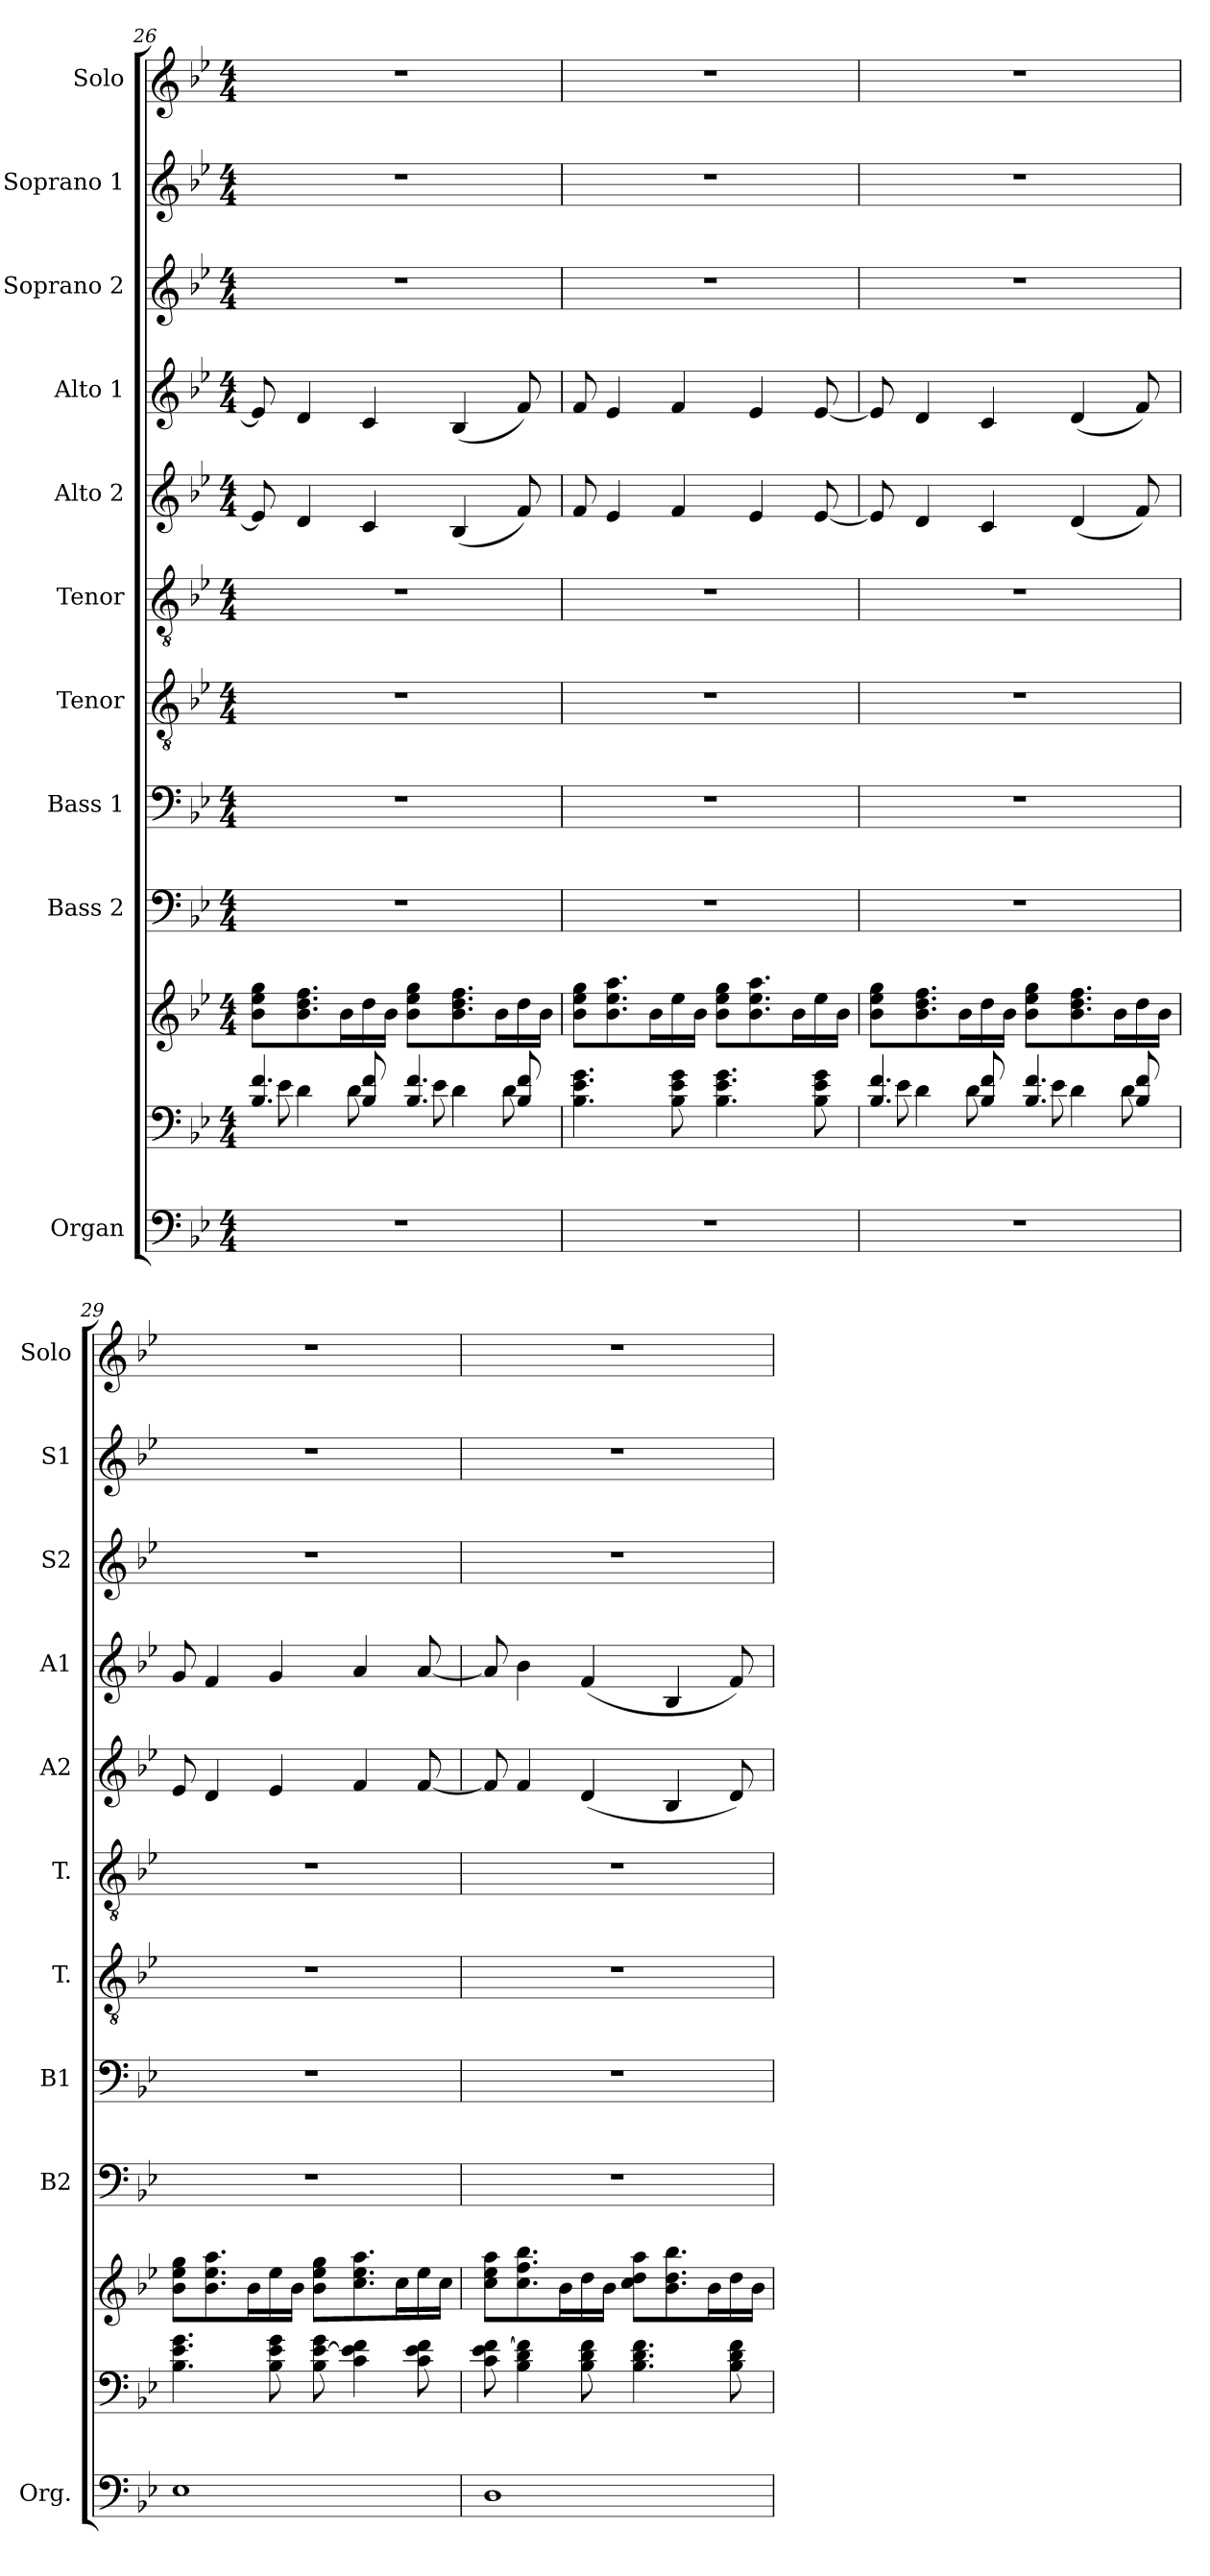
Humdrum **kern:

**kern	**kern	**kern	**kern	**kern	**kern	**kern	**kern	**kern	**kern	**kern	**kern
*part10	*part10	*part10	*part9	*part8	*part7	*part6	*part5	*part4	*part3	*part2	*part1
*staff12	*staff11	*staff10	*staff9	*staff8	*staff7	*staff6	*staff5	*staff4	*staff3	*staff2	*staff1
*I"Organ	*	*	*I"Bass 2	*I"Bass 1	*I"Tenor	*I"Tenor	*I"Alto 2	*I"Alto 1	*I"Soprano 2	*I"Soprano 1	*I"Solo
*I'Org.	*	*	*I'B2	*I'B1	*I'T.	*I'T.	*I'A2	*I'A1	*I'S2	*I'S1	*I'Solo
*clefF4	*clefF4	*clefG2	*clefF4	*clefF4	*clefGv2	*clefGv2	*clefG2	*clefG2	*clefG2	*clefG2	*clefG2
*k[b-e-]	*k[b-e-]	*k[b-e-]	*k[b-e-]	*k[b-e-]	*k[b-e-]	*k[b-e-]	*k[b-e-]	*k[b-e-]	*k[b-e-]	*k[b-e-]	*k[b-e-]
*M4/4	*M4/4	*M4/4	*M4/4	*M4/4	*M4/4	*M4/4	*M4/4	*M4/4	*M4/4	*M4/4	*M4/4
=26	=26	=26	=26	=26	=26	=26	=26	=26	=26	=26	=26
*	*^	*	*	*	*	*	*	*	*	*	*
1r	4.B-/ 4.f/	8e-\	8b-\ 8ee-\ 8gg\L	1r	1r	1r	1r	8e-/]	8e-/]	1r	1r	1r
.	.	4d\	8.b-\ 8.dd\ 8.ff\	.	.	.	.	4d/	4d/	.	.	.
.	.	.	16b-\L	.	.	.	.	.	.	.	.	.
.	8B-/ 8f/	8d\	16dd\	.	.	.	.	4c/	4c/	.	.	.
.	.	.	16b-\JJ	.	.	.	.	.	.	.	.	.
.	4.B-/ 4.f/	8e-\	8b-\ 8ee-\ 8gg\L	.	.	.	.	.	.	.	.	.
.	.	4d\	8.b-\ 8.dd\ 8.ff\	.	.	.	.	(<4B-/	(<4B-/	.	.	.
.	.	.	16b-\L	.	.	.	.	.	.	.	.	.
.	8B-/ 8f/	8d\	16dd\	.	.	.	.	8f/)	8f/)	.	.	.
.	.	.	16b-\JJ	.	.	.	.	.	.	.	.	.
*	*v	*v	*	*	*	*	*	*	*	*	*	*
=27	=27	=27	=27	=27	=27	=27	=27	=27	=27	=27	=27
1r	4.B-\ 4.e-\ 4.g\	8b-\ 8ee-\ 8gg\L	1r	1r	1r	1r	8f/	8f/	1r	1r	1r
.	.	8.b-\ 8.ee-\ 8.aa\	.	.	.	.	4e-/	4e-/	.	.	.
.	.	16b-\L	.	.	.	.	.	.	.	.	.
.	8B-\ 8e-\ 8g\	16ee-\	.	.	.	.	4f/	4f/	.	.	.
.	.	16b-\JJ	.	.	.	.	.	.	.	.	.
.	4.B-\ 4.e-\ 4.g\	8b-\ 8ee-\ 8gg\L	.	.	.	.	.	.	.	.	.
.	.	8.b-\ 8.ee-\ 8.aa\	.	.	.	.	4e-/	4e-/	.	.	.
.	.	16b-\L	.	.	.	.	.	.	.	.	.
.	8B-\ 8e-\ 8g\	16ee-\	.	.	.	.	[8e-/	[8e-/	.	.	.
.	.	16b-\JJ	.	.	.	.	.	.	.	.	.
=28	=28	=28	=28	=28	=28	=28	=28	=28	=28	=28	=28
*	*^	*	*	*	*	*	*	*	*	*	*
1r	4.B-/ 4.f/	8e-\	8b-\ 8ee-\ 8gg\L	1r	1r	1r	1r	8e-/]	8e-/]	1r	1r	1r
.	.	4d\	8.b-\ 8.dd\ 8.ff\	.	.	.	.	4d/	4d/	.	.	.
.	.	.	16b-\L	.	.	.	.	.	.	.	.	.
.	8B-/ 8f/	8d\	16dd\	.	.	.	.	4c/	4c/	.	.	.
.	.	.	16b-\JJ	.	.	.	.	.	.	.	.	.
.	4.B-/ 4.f/	8e-\	8b-\ 8ee-\ 8gg\L	.	.	.	.	.	.	.	.	.
.	.	4d\	8.b-\ 8.dd\ 8.ff\	.	.	.	.	(<4d/	(<4d/	.	.	.
.	.	.	16b-\L	.	.	.	.	.	.	.	.	.
.	8B-/ 8f/	8d\	16dd\	.	.	.	.	8f/)	8f/)	.	.	.
.	.	.	16b-\JJ	.	.	.	.	.	.	.	.	.
*	*v	*v	*	*	*	*	*	*	*	*	*	*
=29	=29	=29	=29	=29	=29	=29	=29	=29	=29	=29	=29
1E-	4.B-\ 4.e-\ 4.g\	8b-\ 8ee-\ 8gg\L	1r	1r	1r	1r	8e-/	8g/	1r	1r	1r
.	.	8.b-\ 8.ee-\ 8.aa\	.	.	.	.	4d/	4f/	.	.	.
.	.	16b-\L	.	.	.	.	.	.	.	.	.
.	8B-\ 8e-\ 8g\	16ee-\	.	.	.	.	4e-/	4g/	.	.	.
.	.	16b-\JJ	.	.	.	.	.	.	.	.	.
.	8B-\ [8e-\ 8g\	8b-\ 8ee-\ 8gg\L	.	.	.	.	.	.	.	.	.
.	4c\ 4e-\] 4f\	8.cc\ 8.ee-\ 8.aa\	.	.	.	.	4f/	4a/	.	.	.
.	.	16cc\L	.	.	.	.	.	.	.	.	.
.	8c\ 8e-\ 8f\	16ee-\	.	.	.	.	[8f/	[8a/	.	.	.
.	.	16cc\JJ	.	.	.	.	.	.	.	.	.
=30	=30	=30	=30	=30	=30	=30	=30	=30	=30	=30	=30
1D	8c\ 8e-\ [8f\	8cc\ 8ee-\ 8aa\L	1r	1r	1r	1r	8f/]	8a/]	1r	1r	1r
.	4B-\ 4d\ 4f\]	8.cc\ 8.ff\ 8.bb-\	.	.	.	.	4f/	4b-\	.	.	.
.	.	16b-\L	.	.	.	.	.	.	.	.	.
.	8B-\ 8d\ 8f\	16dd\	.	.	.	.	(<4d/	(<4f/	.	.	.
.	.	16b-\JJ	.	.	.	.	.	.	.	.	.
.	4.B-\ 4.d\ 4.f\	8cc\ 8dd\ 8aa\L	.	.	.	.	.	.	.	.	.
.	.	8.b-\ 8.dd\ 8.bb-\	.	.	.	.	4B-/	4B-/	.	.	.
.	.	16b-\L	.	.	.	.	.	.	.	.	.
.	8B-\ 8d\ 8f\	16dd\	.	.	.	.	8d/)	8f/)	.	.	.
.	.	16b-\JJ	.	.	.	.	.	.	.	.	.
=	=	=	=	=	=	=	=	=	=	=	=
*-	*-	*-	*-	*-	*-	*-	*-	*-	*-	*-	*-
